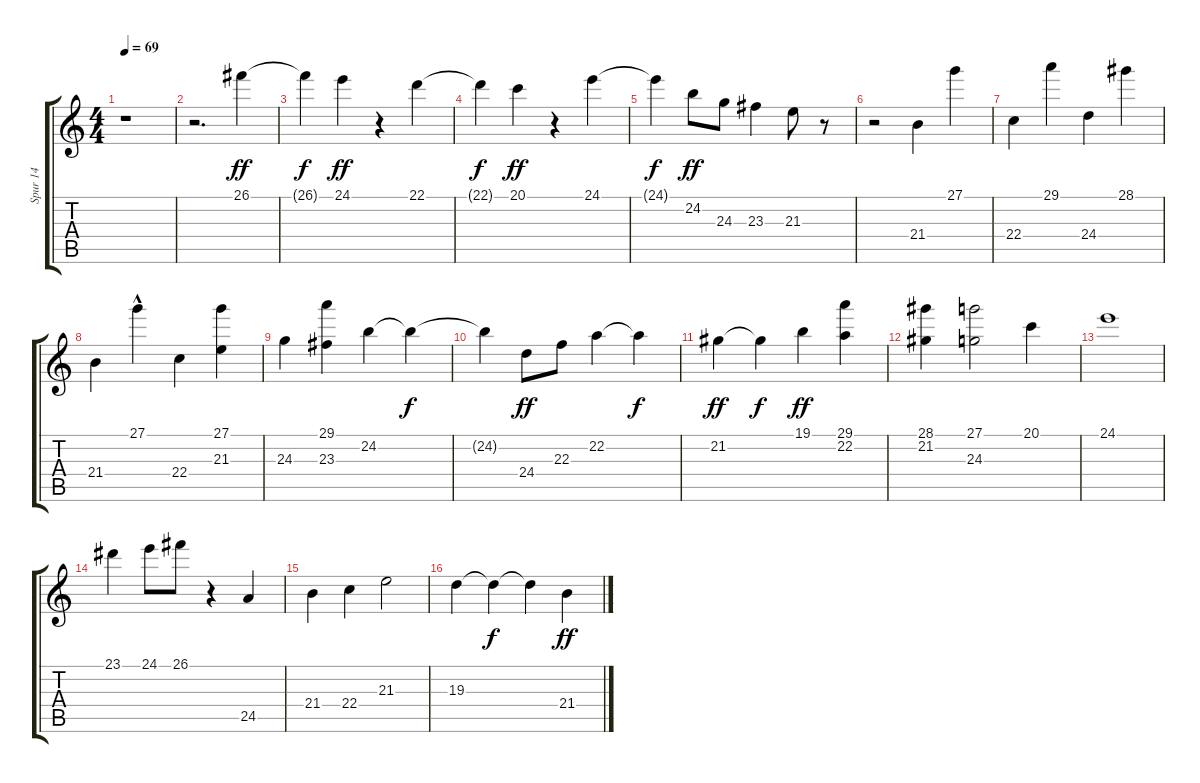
\track ("Spur 14" "Spur 14") {instrument stringensemble1}
\staff {score tabs}
\tuning (E4 B3 G3 D3 A2 E2) {hide}
\ts (4 4)
\tempo 69
\clef g2
\ks c
r.1{dy ff instrument stringensemble1} |
r.2{d} 26.1.4{balance 8} |
26.1{t}.4{dy f} 24.1.4{dy ff} r.4 22.1.4 |
22.1{t}.4{dy f} 20.1.4{dy ff} r.4 24.1.4 |
24.1{t}.4{dy f} 24.2.8{dy ff} 24.3.8 23.3.4 21.3.8 r.8 |
r.2 21.4.4 27.1.4 |
22.4.4 29.1.4 24.4.4 28.1.4 |
21.4.4 27.1{hac}.4 22.4.4 (27.1 21.3).4 |
24.3.4 (29.1 23.3).4 24.2.4 24.2{t}.4{dy f} |
24.2{t}.4 24.4.8{dy ff} 22.3.8 22.2.4 22.2{t}.4{dy f} |
21.2.4{dy ff} 21.2{t}.4{dy f} 19.1.4{dy ff} (29.1 22.2).4 |
(28.1 21.2).4 (27.1 24.3).2 20.1.4 |
24.1.1 |
23.1.4 24.1.8 26.1.8 r.4 24.5.4 |
21.4.4 22.4.4 21.3.2 |
19.3.4 19.3{t}.4{dy f} 19.3{t}.4 21.4.4{dy ff}
